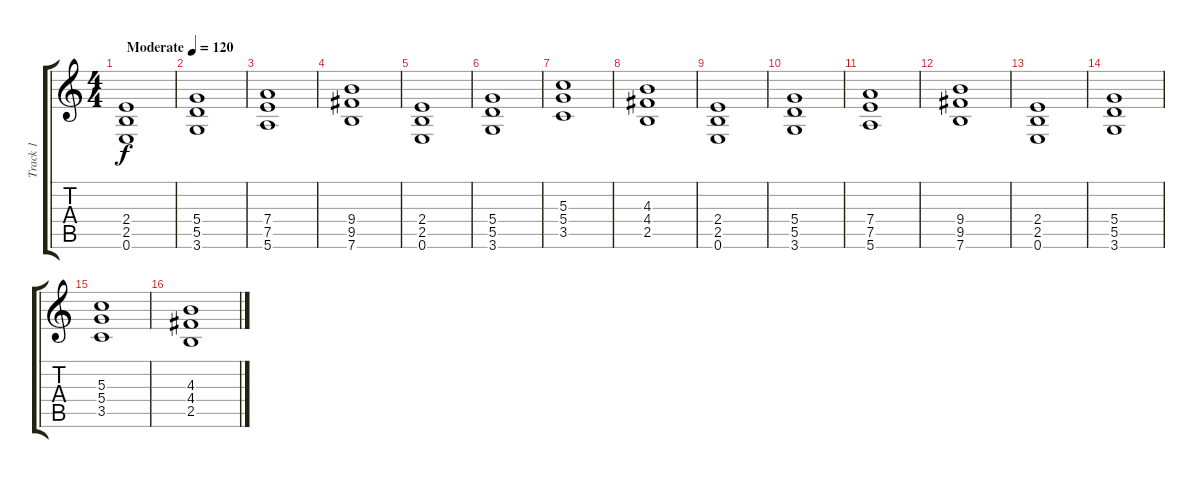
\track ("Track 1" "Track 1") {instrument overdrivenguitar}
\staff {score tabs}
\tuning (E4 B3 G3 D3 A2 E2) {hide}
\ts (4 4)
\tempo (120 "Moderate")
\clef g2
\ks c
(2.4 2.5 0.6).1{dy f instrument overdrivenguitar} |
(5.4 5.5 3.6).1 |
(7.4 7.5 5.6).1 |
(9.4 9.5 7.6).1 |
(2.4 2.5 0.6).1 |
(5.4 5.5 3.6).1 |
(5.3 5.4 3.5).1 |
(4.3 4.4 2.5).1 |
(2.4 2.5 0.6).1 |
(5.4 5.5 3.6).1 |
(7.4 7.5 5.6).1 |
(9.4 9.5 7.6).1 |
(2.4 2.5 0.6).1 |
(5.4 5.5 3.6).1 |
(5.3 5.4 3.5).1 |
(4.3 4.4 2.5).1
